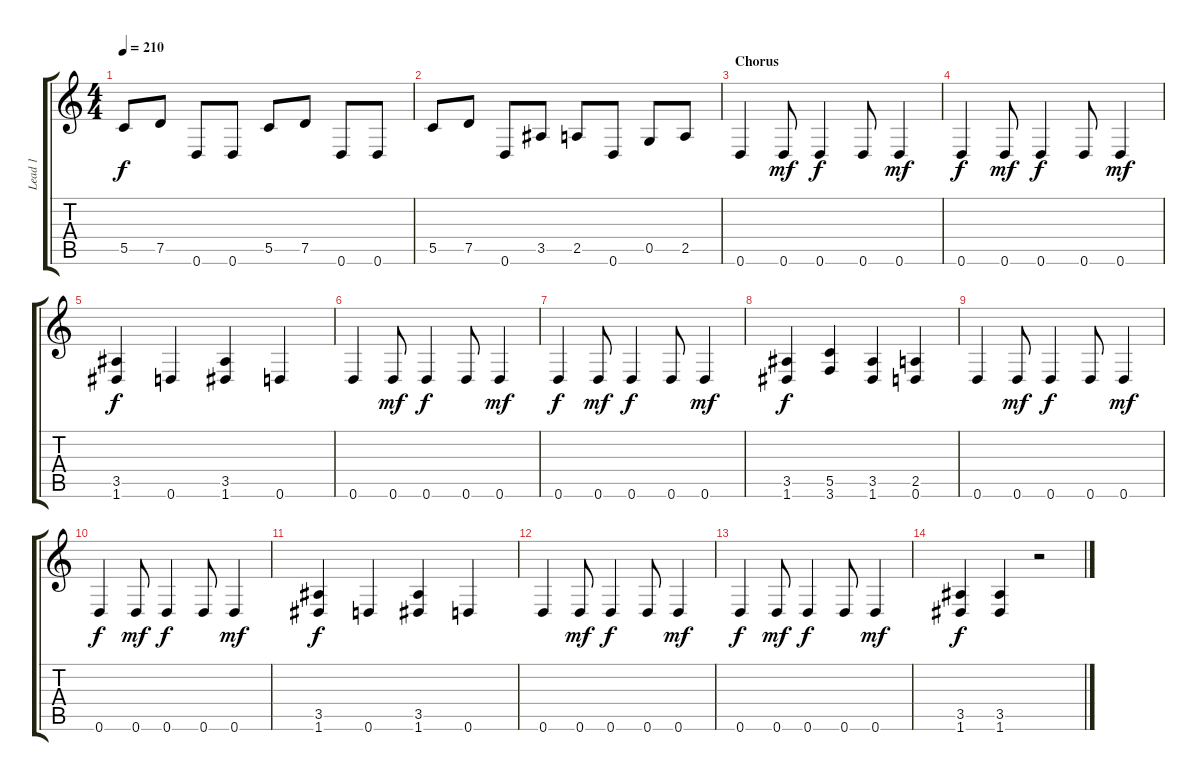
\track ("Lead 1" "Lead 1") {instrument distortionguitar}
\staff {score tabs}
\tuning (D4 A3 F3 C3 G2 D2) {hide}
\ts (4 4)
\tempo 210
\clef g2
\ks c
5.5.8{dy f} 7.5.8 0.6.8 0.6.8 5.5.8 7.5.8 0.6.8 0.6.8 |
5.5.8 7.5.8 0.6.8 3.5.8 2.5.8 0.6.8 0.5.8 2.5.8 |
\section ("" "Chorus")
0.6.4 0.6.8{dy mf} 0.6.4{dy f} 0.6.8 0.6.4{dy mf} |
0.6.4{dy f} 0.6.8{dy mf} 0.6.4{dy f} 0.6.8 0.6.4{dy mf} |
(3.5 1.6).4{dy f} 0.6.4 (3.5 1.6).4 0.6.4 |
0.6.4 0.6.8{dy mf} 0.6.4{dy f} 0.6.8 0.6.4{dy mf} |
0.6.4{dy f} 0.6.8{dy mf} 0.6.4{dy f} 0.6.8 0.6.4{dy mf} |
(3.5 1.6).4{dy f} (5.5 3.6).4 (3.5 1.6).4 (2.5 0.6).4 |
0.6.4 0.6.8{dy mf} 0.6.4{dy f} 0.6.8 0.6.4{dy mf} |
0.6.4{dy f} 0.6.8{dy mf} 0.6.4{dy f} 0.6.8 0.6.4{dy mf} |
(3.5 1.6).4{dy f} 0.6.4 (3.5 1.6).4 0.6.4 |
0.6.4 0.6.8{dy mf} 0.6.4{dy f} 0.6.8 0.6.4{dy mf} |
0.6.4{dy f} 0.6.8{dy mf} 0.6.4{dy f} 0.6.8 0.6.4{dy mf} |
(3.5 1.6).4{dy f} (3.5 1.6).4 r.2
